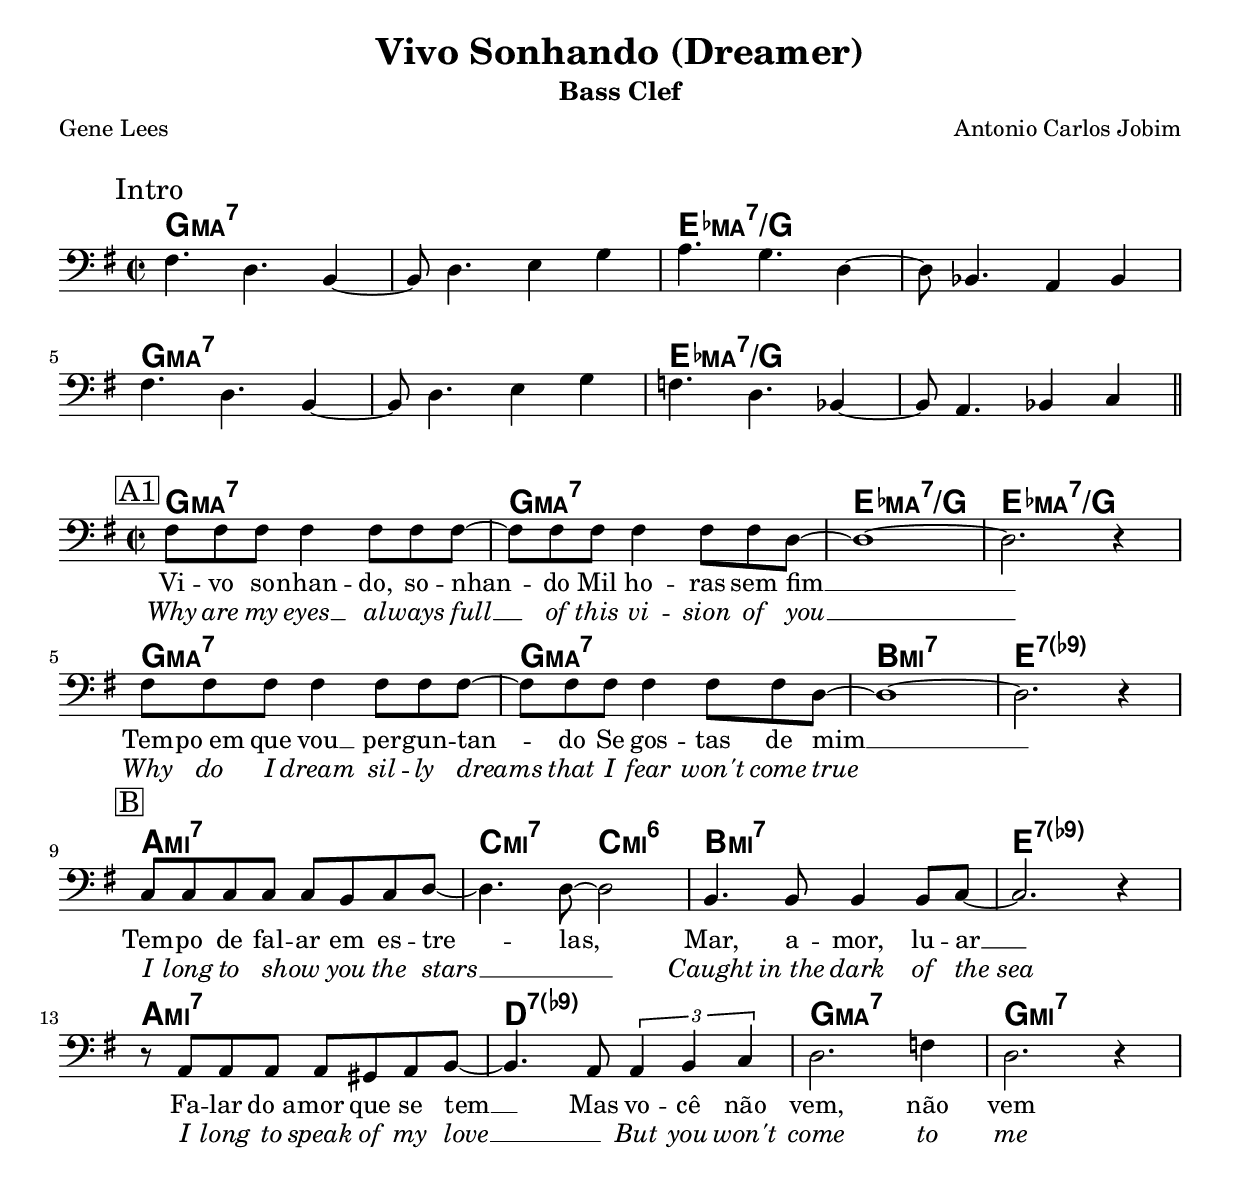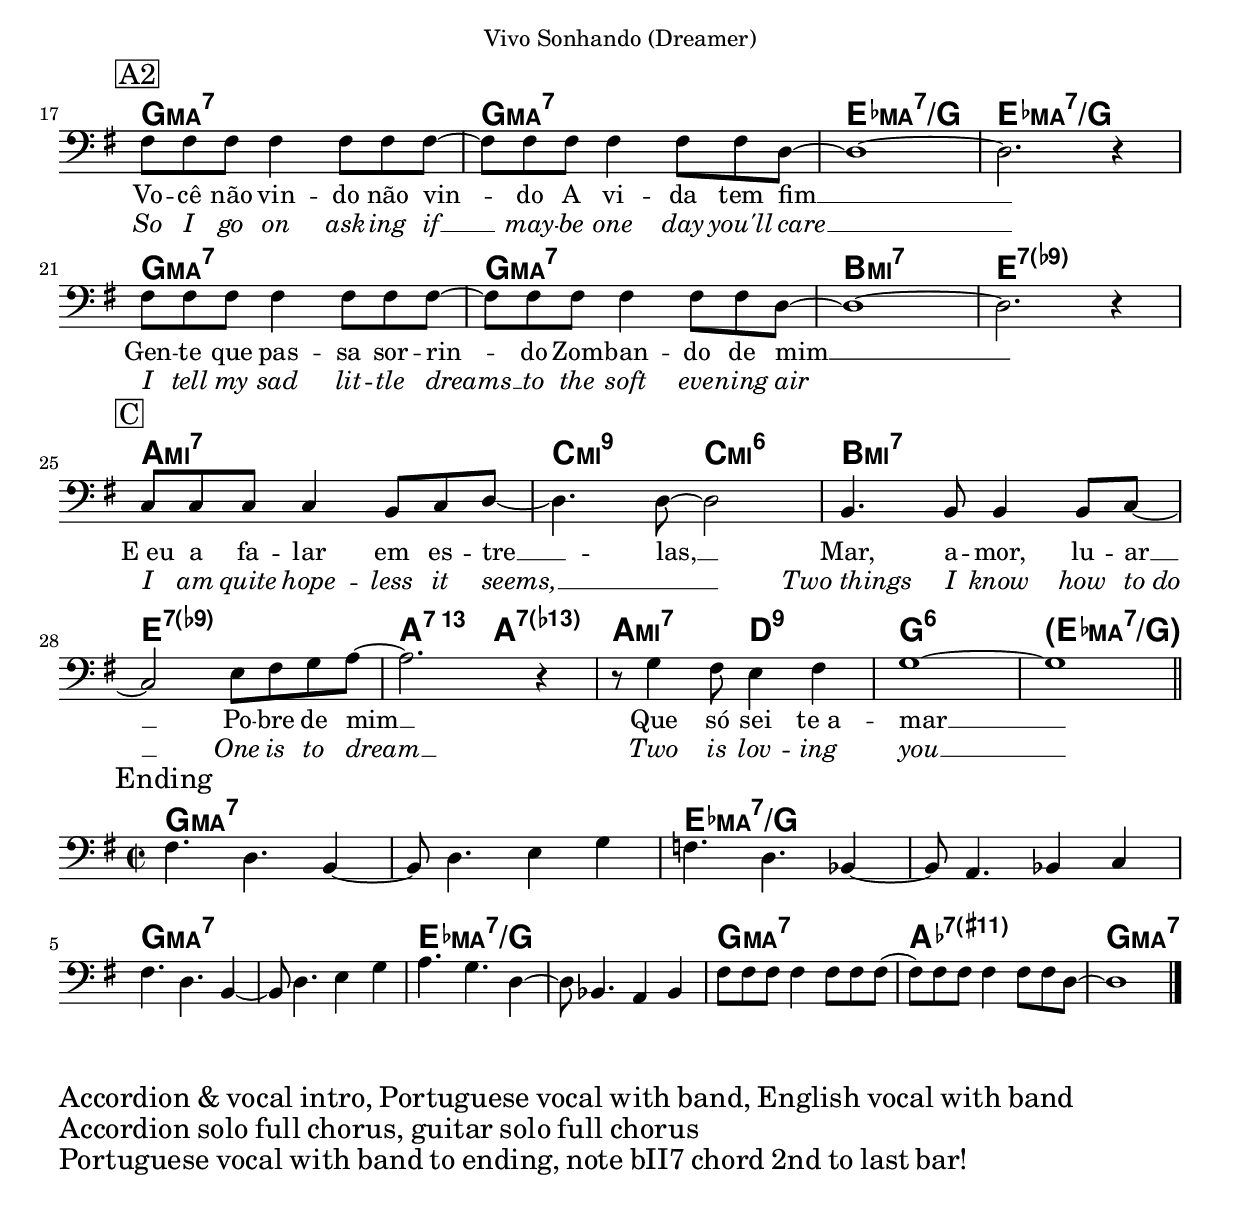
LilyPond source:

\version "2.24.0"

\include "english.ly"

instrument = "Bass Clef"
whatKey = g,
whatClef = "bass"

%% -*- Mode: LilyPond -*-

\include "lead-sheets.ily"

introChords = \chordmode {
  g1:maj7 g1:maj7 ef1:maj7/g ef1:maj7/g
  g1:maj7 g1:maj7 ef1:maj7/g ef1:maj7/g
}

introMelody = \relative g' {
  \time 2/2
  \key g \major
  \clef \whatClef
  \mark "Intro"

  fs4. d4. b4~ | b8 d4. e4 g4 |
  a4. g4. d4~ | d8 bf4. a4 bf4 |
  \break
  fs'4. d4. b4~ | b8 d4. e4 g4 |
  f4. d4. bf4~ | bf8 a4. bf4 c4 |

  \bar "||"
}

endingChords = \chordmode {
  g1:maj7 g1:maj7 ef1:maj7/g ef1:maj7/g
  g1:maj7 g1:maj7 ef1:maj7/g ef1:maj7/g
  g1:maj7 af1:7.11+ g1:maj7
}

endingMelody = \relative g' {
  \time 2/2
  \key g \major
  \clef \whatClef
  \mark "Ending"

  fs4. d4. b4~ | b8 d4. e4 g4 |
  f4. d4. bf4~ | bf8 a4. bf4 c4 |
  \break
  fs4. d4. b4~ | b8 d4. e4 g4 |
  a4. g4. d4~ | d8 bf4. a4 bf4 |
  fs'8 fs8 fs8 fs4 fs8 fs8 fs8( | fs8) fs8 fs8 fs4 fs8 fs8 d8~ | d1~

  \bar "|."
}

refrainLyricsAOneP = \lyricmode {
  Vi -- vo so -- nhan -- do, so -- nhan -- do Mil ho -- ras sem fim __
  Tem -- po_em que vou __ per -- gun -- tan -- do Se gos -- tas de mim __
}

refrainLyricsAOneE = \lyricmode {
  Why are my eyes __ al -- ways full __ of this vi -- sion of you __
  Why do I dream sil -- ly dreams that I fear won't come true
}

refrainLyricsATwoP = \lyricmode {
  Vo -- cê não vin -- do não vin -- do A vi -- da tem fim __
  Gen -- te que pas -- sa sor -- rin -- do Zom -- ban -- do de mim __
}

refrainLyricsATwoE = \lyricmode {
  So I go on ask -- ing if __ may -- be one day you'll care __
  I tell my sad lit -- tle dreams __ to the soft eve -- ning air
}

refrainLyricsBP = \lyricmode {
  Tem -- po de fal -- ar em es -- tre -- las, Mar, a -- mor, lu -- ar __
  Fa -- lar do_a -- mor que se tem __ Mas vo -- cê não vem, não vem
}

refrainLyricsBE = \lyricmode {
  I long to show _ you the stars __ _ Caught in_the dark of the_sea
  I long to speak of my love __ _ But you won't come to me
}

refrainLyricsCP = \lyricmode {
  E_eu a fa -- lar em es -- tre __ -- las, __ Mar, a -- mor, lu -- ar __
  Po -- bre de mim __ Que só sei te_a -- mar __
}

refrainLyricsCE = \lyricmode {
  I am quite hope -- less it seems, __ _ Two_things I know how to_do __
  One is to dream __ Two is lov -- ing you __
}

refrainChords = \chordmode {
  g1:maj7 g1:maj7 ef1:maj7/g ef1:maj7/g
  g1:maj7 g1:maj7 b1:m7 e1:7.9-
  a1:m7 c2:m7 c2:m6 b1:m7 e1:7.9-
  a1:m7 d1:7.9- g1:maj7 g1:m7
  g1:maj7 g1:maj7 ef1:maj7/g ef1:maj7/g
  g1:maj7 g1:maj7 b1:m7 e1:7.9-
  a1:m7 c2:m9 c2:m6 b1:m7 e1:7.9- a2:7.13 a2:7.13-
  a2:m7 d2:9 g1:6
  \set chordNameFunction = #begin-end-parenthesis-ignatzek-chord-names 
  ef1:maj7/g
  \unset chordNameFunction  
}

refrainMelody = \relative g' {
  \time 2/2
  \key g \major
  \clef \whatClef
  \set Score.currentBarNumber = #1

  \mark \markup { \box "A1" }

  fs8 fs8 fs fs4 fs8 fs8 fs8~ | fs8 fs8 fs8 fs4 fs8 fs8 d8~ | d1~ | d2. r4 |
  fs8 fs8 fs fs4 fs8 fs8 fs8~ | fs8 fs8 fs8 fs4 fs8 fs8 d8~ | d1~ | d2. r4 |
  \break
  \mark \markup { \box "B" }
  c8 c8 c8 c8 c8 b8 c8 d8~ | d4. d8~ d2 | b4. b8 b4 b8 c8~ | c2. r4 |
  r8 a8 a8 a8 a8 gs8 a8 b8~ | b4. a8 \tuplet 3/2 { a4 b4 c4 } | d2. f4 | d2. r4 |
  \break
  \pageBreak
  \mark \markup { \box "A2" }
  fs8 fs8 fs fs4 fs8 fs8 fs8~ | fs8 fs8 fs8 fs4 fs8 fs8 d8~ | d1~ | d2. r4 |
  fs8 fs8 fs fs4 fs8 fs8 fs8~ | fs8 fs8 fs8 fs4 fs8 fs8 d8~ | d1~ | d2. r4 |
  \break
  \mark \markup { \box "C" }
  c8 c8 c8 c4 b8 c8 d8~ | d4. d8~ d2 | b4. b8 b4 b8 c8~ | c2 e8 fs8 g8 a8~ |
  a2. r4 | r8 g4 fs8 e4 fs4 | g1~ | g1 |
    
  \bar "||"
}
  
\include "paper.ily"

\header {
  title = "Vivo Sonhando (Dreamer)"
  subtitle = \instrument
  poet = "Gene Lees"
  composer = "Antonio Carlos Jobim"
  %% copyright = "© 1963 Jobim Music Ltda."
}

\markup {
  % Leave a gap after the header
  \vspace #1
}

\score {
  <<
    { \context ChordNames 
      {
      \override ChordName.font-size = #+3
      \override ChordName.font-series = #'bold
      \set chordChanges = ##t
     \transpose g \whatKey {
	\introChords
	}
      }
      }
    \new Staff {
      \context Voice = "voiceMelody" { 
	\transpose g \whatKey {
	  \introMelody
	  }
	}
    }
  >>
  \layout { ragged-right = ##f }
}

emphasize = {
  \override Lyrics.LyricText.font-shape = #'italic
}

normal = {
  \revert Lyrics.LyricText.font-shape
}

\score {
  <<
    { \context ChordNames 
      {
      \override ChordName.font-size = #+3
      \override ChordName.font-series = #'bold
      \set chordChanges = ##f
     \transpose g \whatKey {
       \refrainChords
	}
      }
      }
    \new Staff {
      \context Voice = "voiceMelody" { 
	\noDoubleAccidentalMusic \transpose g \whatKey {
	  \refrainMelody
	  }
	}
    }
    \new Lyrics \lyricsto "voiceMelody"
    {
    <<
      { \refrainLyricsAOneP }
      \new Lyrics {
	\set associatedVoice = "voiceMelody"
	\emphasize \refrainLyricsAOneE }
    >>
    <<
      { \refrainLyricsBP }
      \new Lyrics {
	\set associatedVoice = "voiceMelody"
	\emphasize \refrainLyricsBE }
    >>
    <<
    { \refrainLyricsATwoP }
    \new Lyrics {
      \set associatedVoice = "voiceMelody"
      \emphasize \refrainLyricsATwoE }
    >>
    <<
      { \refrainLyricsCP }
      \new Lyrics {
	\set associatedVoice = "voiceMelody"
	\emphasize \refrainLyricsCE }
    >>
    }
  >>
  \layout { }
}

\score {
  <<
    { \context ChordNames 
      {
      \override ChordName.font-size = #+3
      \override ChordName.font-series = #'bold
      \set chordChanges = ##t
     \transpose g \whatKey {
	\endingChords
	}
      }
      }
    \new Staff {
      \context Voice = "voiceMelody" { 
	\transpose g \whatKey {
	  \endingMelody
	  }
	}
    }
  >>
  \layout { ragged-right = ##f }
}

performanceNotes =
\markup {
  \column {
    \line { \huge { Accordion & vocal intro, Portuguese vocal with band, English vocal with band } }
    \line { \huge { Accordion solo full chorus, guitar solo full chorus } }
    \line { \huge { Portuguese vocal with band to ending, note bII7 chord 2nd to last bar! } }
  }
}

\include "notes.ily"

